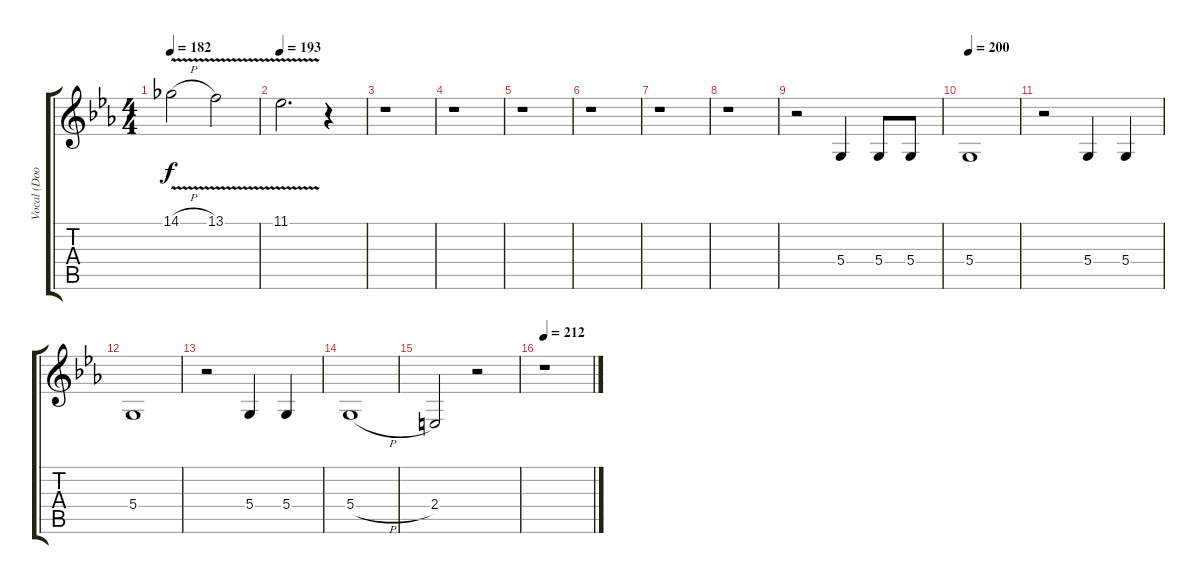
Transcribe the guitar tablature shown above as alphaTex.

\track ("Vocal (Doogie White)" "Vocal (Doo") {instrument flute}
\staff {score tabs}
\tuning (E4 B3 G3 D3 A2 E2) {hide}
\ts (4 4)
\tempo 182
\clef g2
\ks cminor
14.1{v h}.2{dy f} 13.1{v}.2 |
\tempo 193
11.1{v}.2{d} r.4 |
r.1 |
r.1 |
r.1 |
r.1 |
r.1 |
r.1 |
r.2 5.4.4 5.4.8 5.4.8 |
\tempo 200
5.4.1 |
r.2 5.4.4 5.4.4 |
5.4.1 |
r.2 5.4.4 5.4.4 |
5.4{h}.1 |
2.4.2 r.2 |
\tempo 212
r.1
